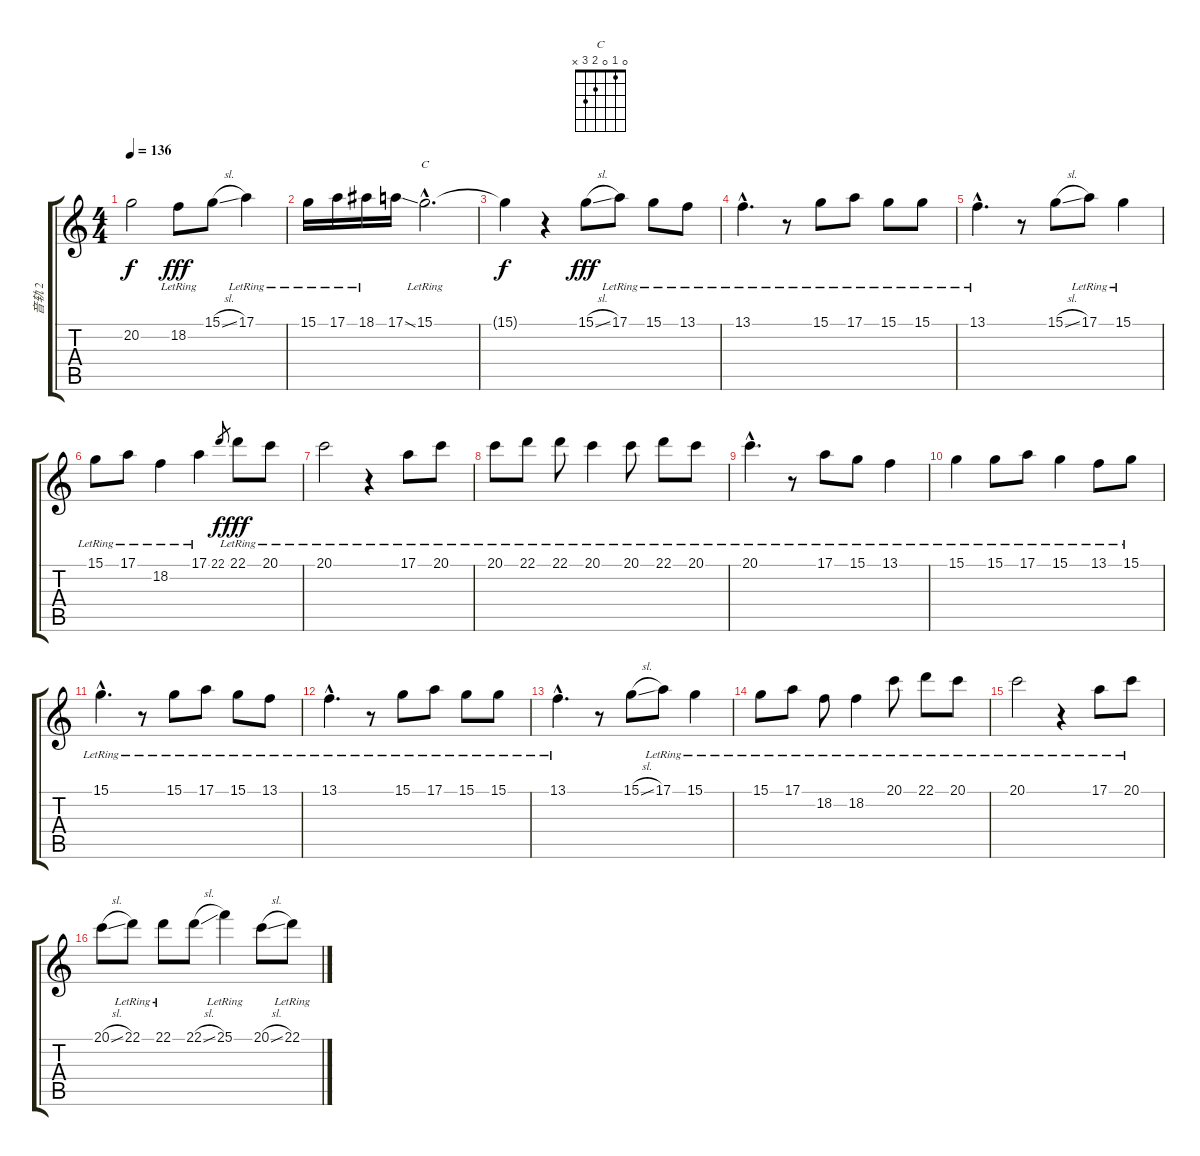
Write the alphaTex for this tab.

\track ("音轨 2" "音轨 2") {instrument brightacousticpiano}
\staff {score tabs}
\tuning (E4 B3 G3 D3 A2 E2) {hide}
\chord ("C" 0 1 0 2 3 x)
\ts (4 4)
\tempo 136
\clef g2
\ks c
20.2{t}.2{dy f} 18.2{lr}.8{dy fff} 15.1{sl}.8 17.1{lr}.4 |
15.1{lr}.16 17.1{lr}.16 18.1{lr}.16 17.1{ss}.16 15.1{hac lr}.2{d ch "C"} |
15.1{t}.4{dy f} r.4 15.1{sl}.8{dy fff} 17.1{lr}.8 15.1{lr}.8 13.1{lr}.8 |
13.1{hac lr}.4{d} r.8 15.1{lr}.8 17.1{lr}.8 15.1{lr}.8 15.1{lr}.8 |
13.1{hac lr}.4{d} r.8 15.1{sl}.8 17.1{lr}.8 15.1{lr}.4 |
15.1{lr}.8 17.1{lr}.8 18.2{lr}.4 17.1{lr}.4 22.1.8{gr dy f} 22.1{lr}.8{dy fff} 20.1{lr}.8 |
20.1{lr}.2 r.4 17.1{lr}.8 20.1{lr}.8 |
20.1{lr}.8 22.1{lr}.8 22.1{lr}.8 20.1{lr}.4 20.1{lr}.8 22.1{lr}.8 20.1{lr}.8 |
20.1{hac lr}.4{d} r.8 17.1{lr}.8 15.1{lr}.8 13.1{lr}.4 |
15.1{lr}.4 15.1{lr}.8 17.1{lr}.8 15.1{lr}.4 13.1{lr}.8 15.1{lr}.8 |
15.1{hac lr}.4{d} r.8 15.1{lr}.8 17.1{lr}.8 15.1{lr}.8 13.1{lr}.8 |
13.1{hac lr}.4{d} r.8 15.1{lr}.8 17.1{lr}.8 15.1{lr}.8 15.1{lr}.8 |
13.1{hac lr}.4{d} r.8 15.1{sl}.8 17.1{lr}.8 15.1{lr}.4 |
15.1{lr}.8 17.1{lr}.8 18.2{lr}.8 18.2{lr}.4 20.1{lr}.8 22.1{lr}.8 20.1{lr}.8 |
20.1{lr}.2 r.4 17.1{lr}.8 20.1{lr}.8 |
20.1{sl}.8 22.1{lr}.8 22.1{lr}.8 22.1{sl}.8 25.1{lr}.4 20.1{sl}.8 22.1{lr}.8
